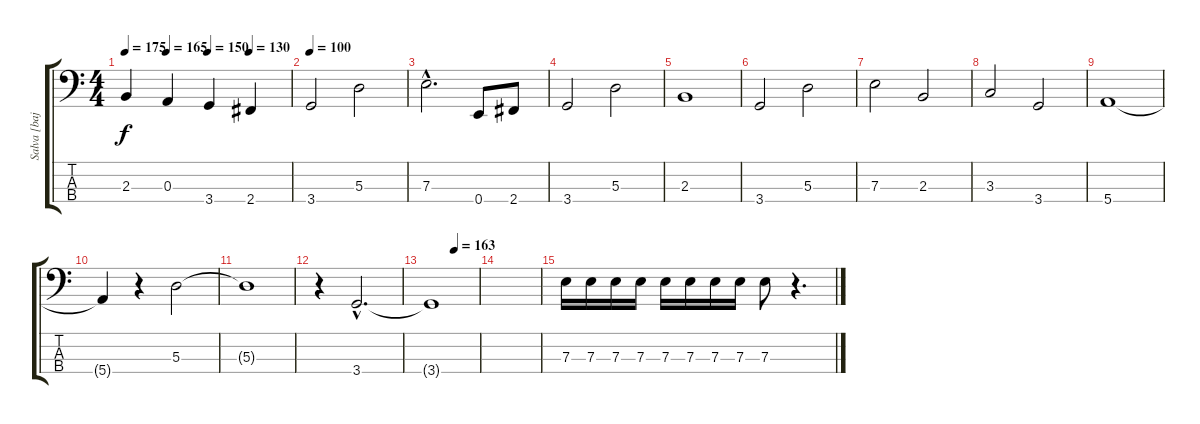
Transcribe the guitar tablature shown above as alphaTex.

\track ("Salva [bajo]" "Salva [baj") {instrument electricbassfinger}
\staff {score tabs}
\tuning (G2 D2 A1 E1) {hide}
\ts (4 4)
\tempo 175
\tempo (165 0.25)
\tempo (150 0.5)
\tempo (130 0.75)
\clef f4
\ks c
2.3.4{dy f} 0.3.4 3.4.4 2.4.4 |
\tempo 100
3.4.2 5.3.2 |
7.3{hac}.2{d} 0.4.8 2.4.8 |
3.4.2 5.3.2 |
2.3.1 |
3.4.2 5.3.2 |
7.3.2 2.3.2 |
3.3.2 3.4.2 |
5.4.1 |
5.4{t}.4 r.4 5.3.2 |
5.3{t}.1 |
r.4 3.4{hac}.2{d} |
\tempo (163 0.5)
3.4{t}.1 |
|
7.3.16 7.3.16 7.3.16 7.3.16 7.3.16 7.3.16 7.3.16 7.3.16 7.3.8 r.4{d}
